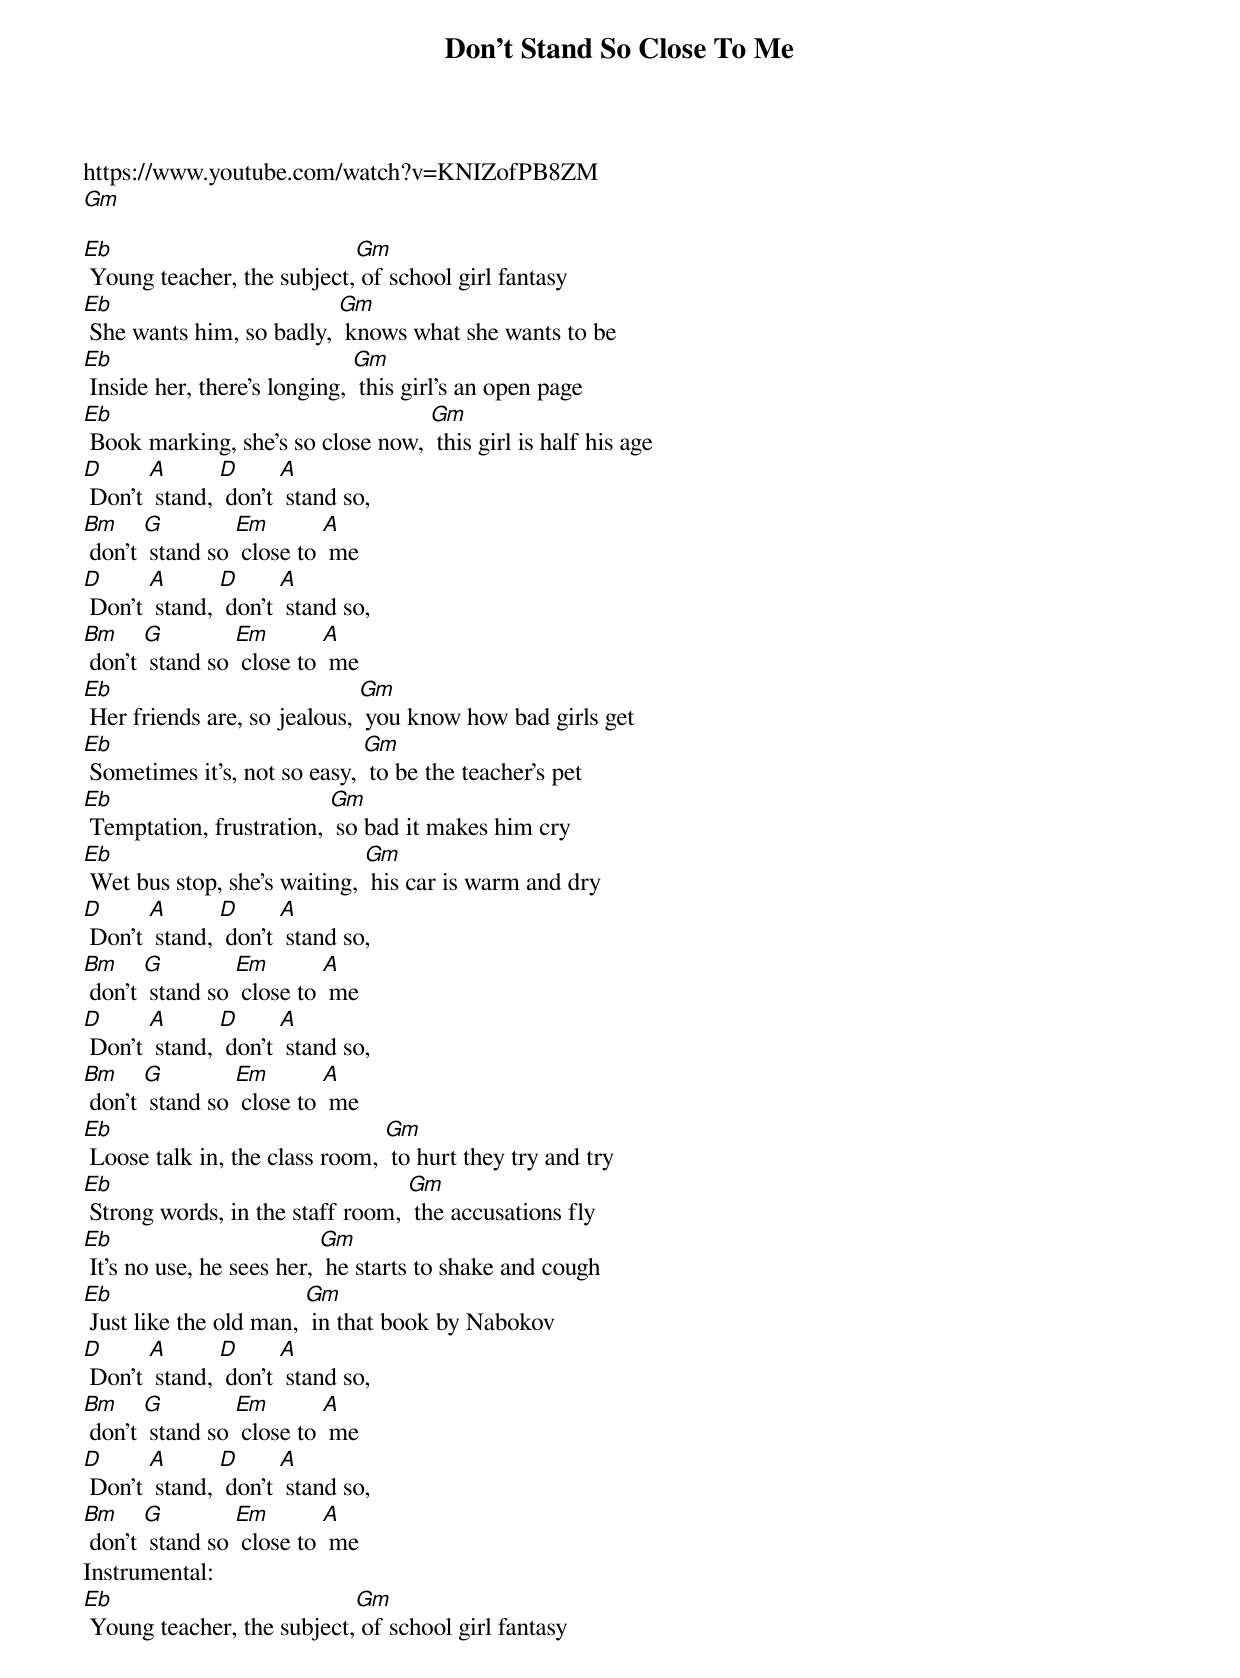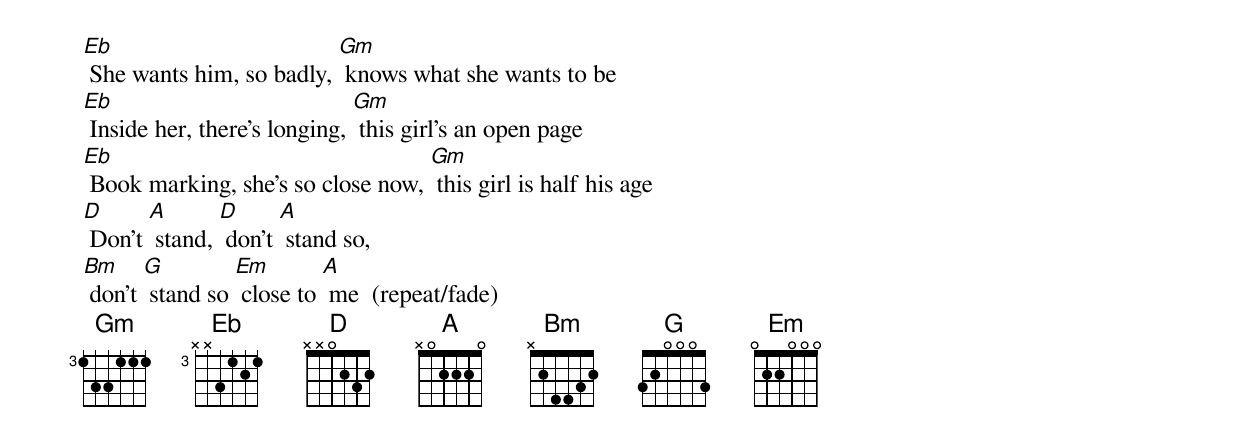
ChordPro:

{t:Don't Stand So Close To Me}
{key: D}
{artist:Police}
https://www.youtube.com/watch?v=KNIZofPB8ZM
{c: }
[Gm]

[Eb] Young teacher, the subject,[Gm] of school girl fantasy
[Eb] She wants him, so badly, [Gm] knows what she wants to be
[Eb] Inside her, there's longing, [Gm] this girl's an open page
[Eb] Book marking, she's so close now, [Gm] this girl is half his age
{c: }
[D] Don't [A] stand, [D] don't [A] stand so,
[Bm] don't [G] stand so [Em] close to [A] me
[D] Don't [A] stand, [D] don't [A] stand so,
[Bm] don't [G] stand so [Em] close to [A] me
{c: }
[Eb] Her friends are, so jealous, [Gm] you know how bad girls get
[Eb] Sometimes it's, not so easy, [Gm] to be the teacher's pet
[Eb] Temptation, frustration, [Gm] so bad it makes him cry
[Eb] Wet bus stop, she's waiting, [Gm] his car is warm and dry
{c: }
[D] Don't [A] stand, [D] don't [A] stand so,
[Bm] don't [G] stand so [Em] close to [A] me
[D] Don't [A] stand, [D] don't [A] stand so,
[Bm] don't [G] stand so [Em] close to [A] me
{c: }
[Eb] Loose talk in, the class room, [Gm] to hurt they try and try
[Eb] Strong words, in the staff room, [Gm] the accusations fly
[Eb] It's no use, he sees her, [Gm] he starts to shake and cough
[Eb] Just like the old man, [Gm] in that book by Nabokov
{c: }
[D] Don't [A] stand, [D] don't [A] stand so,
[Bm] don't [G] stand so [Em] close to [A] me
[D] Don't [A] stand, [D] don't [A] stand so,
[Bm] don't [G] stand so [Em] close to [A] me
{c: }
Instrumental:
[Eb] Young teacher, the subject,[Gm] of school girl fantasy
[Eb] She wants him, so badly, [Gm] knows what she wants to be
[Eb] Inside her, there's longing, [Gm] this girl's an open page
[Eb] Book marking, she's so close now, [Gm] this girl is half his age
{c: }
{c: }
[D] Don't [A] stand, [D] don't [A] stand so,
[Bm] don't [G] stand so [Em] close to [A] me  (repeat/fade)
